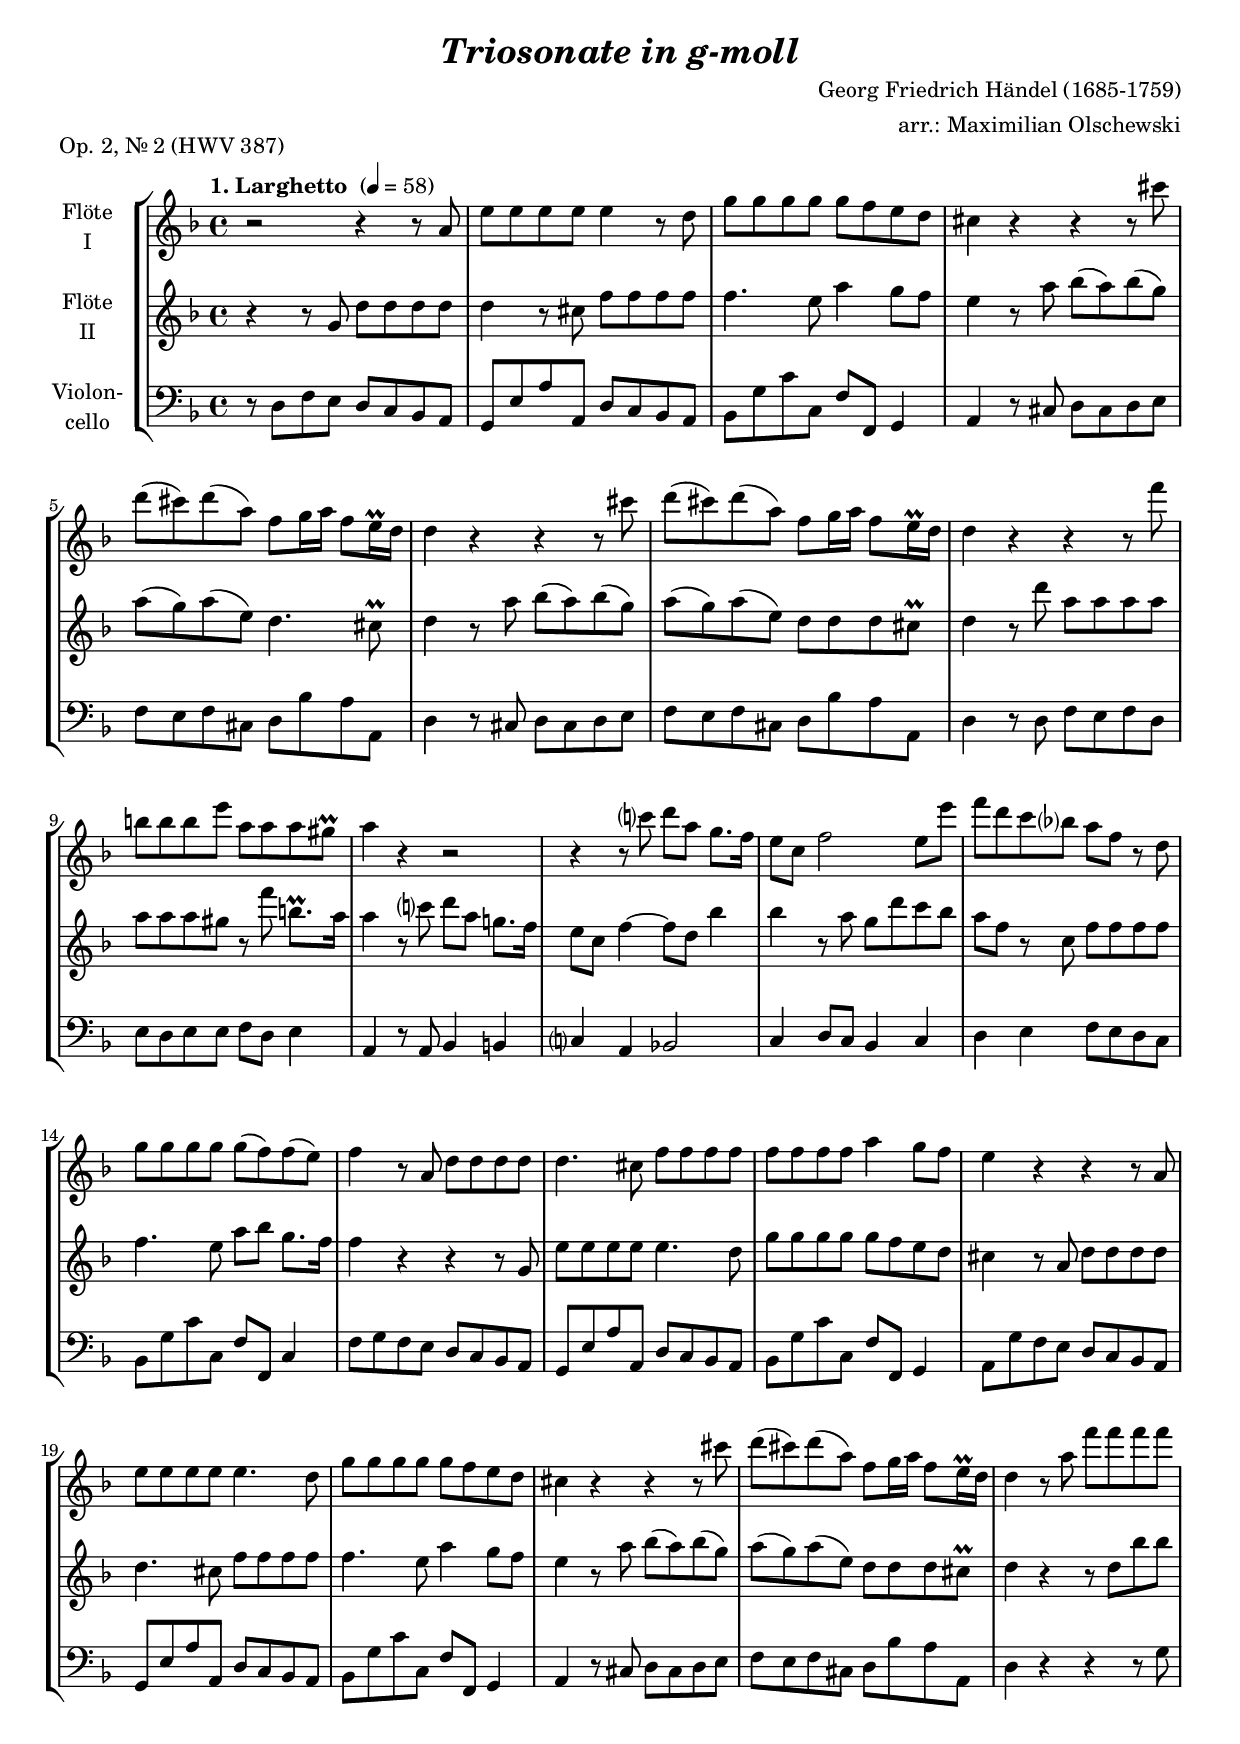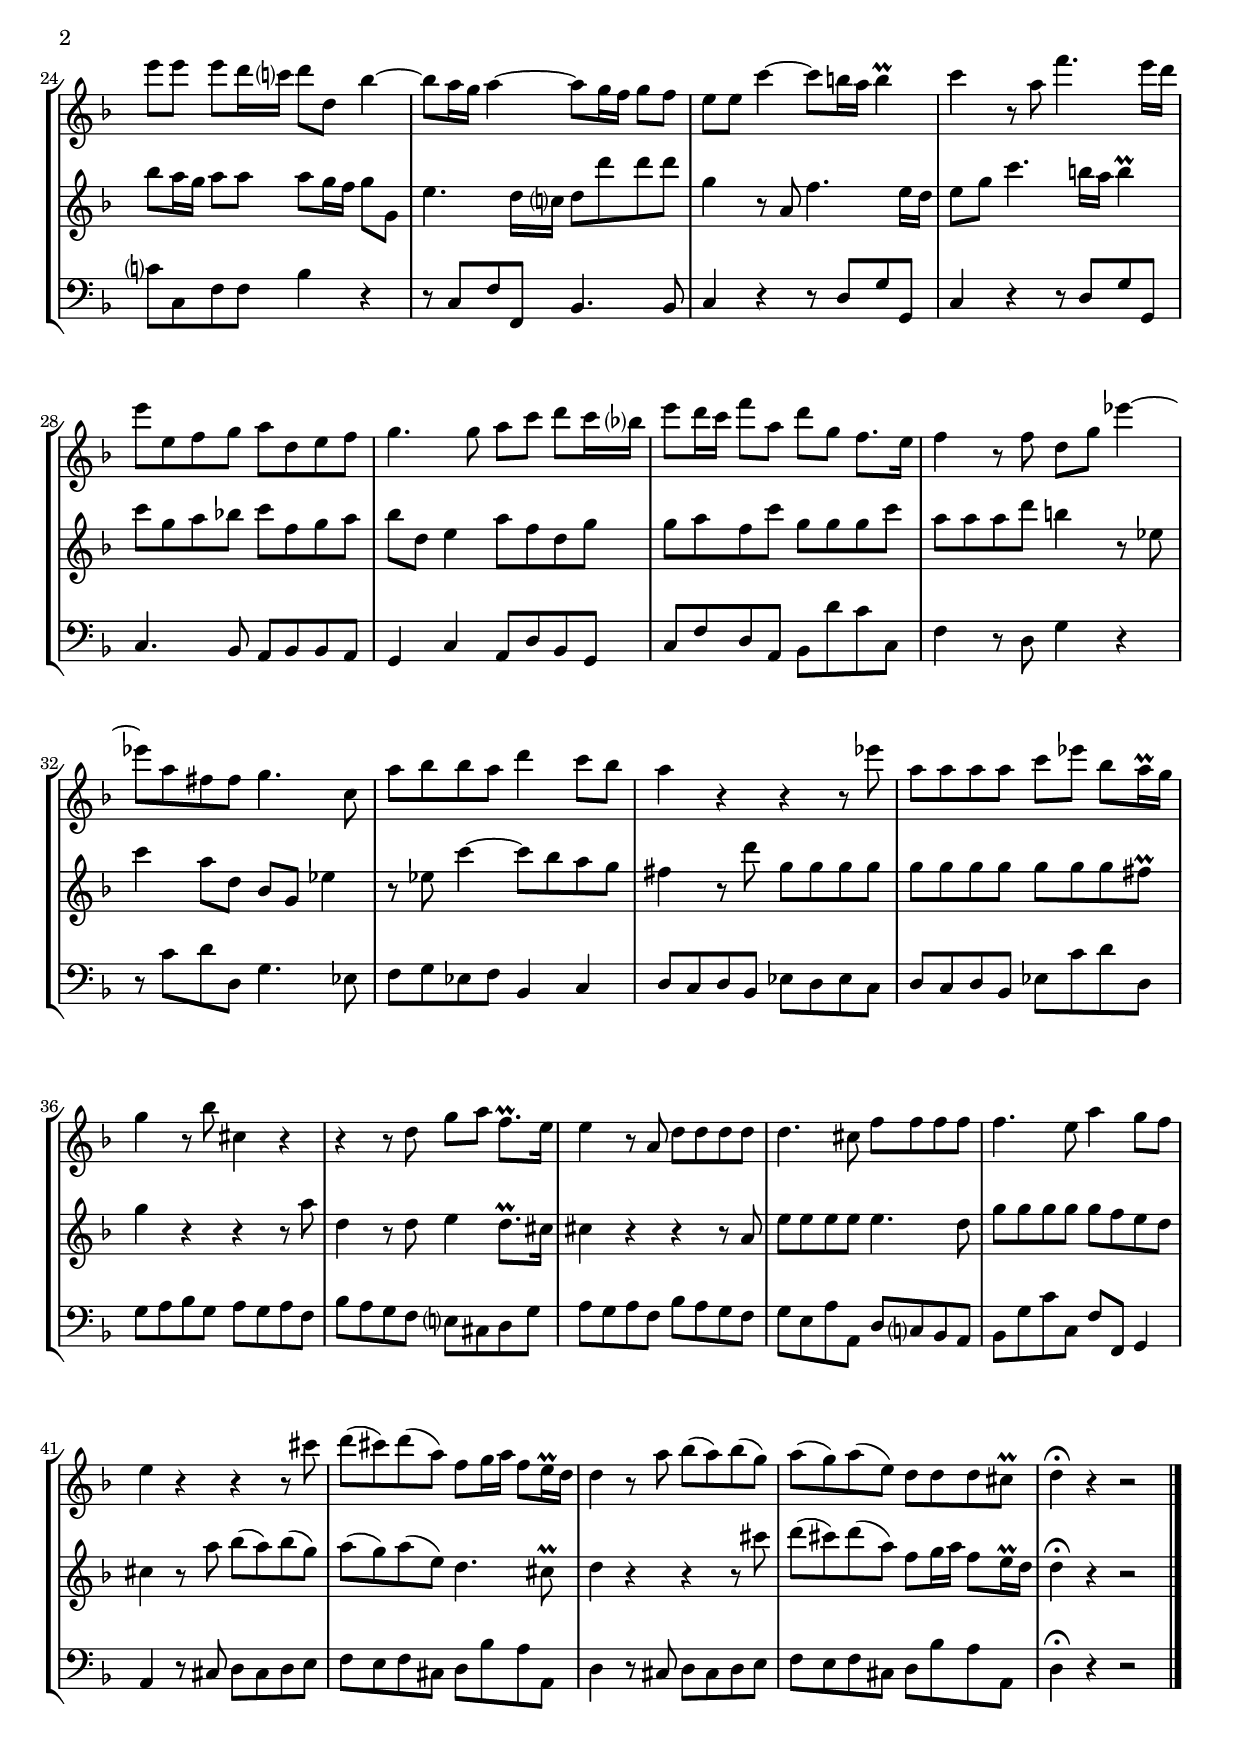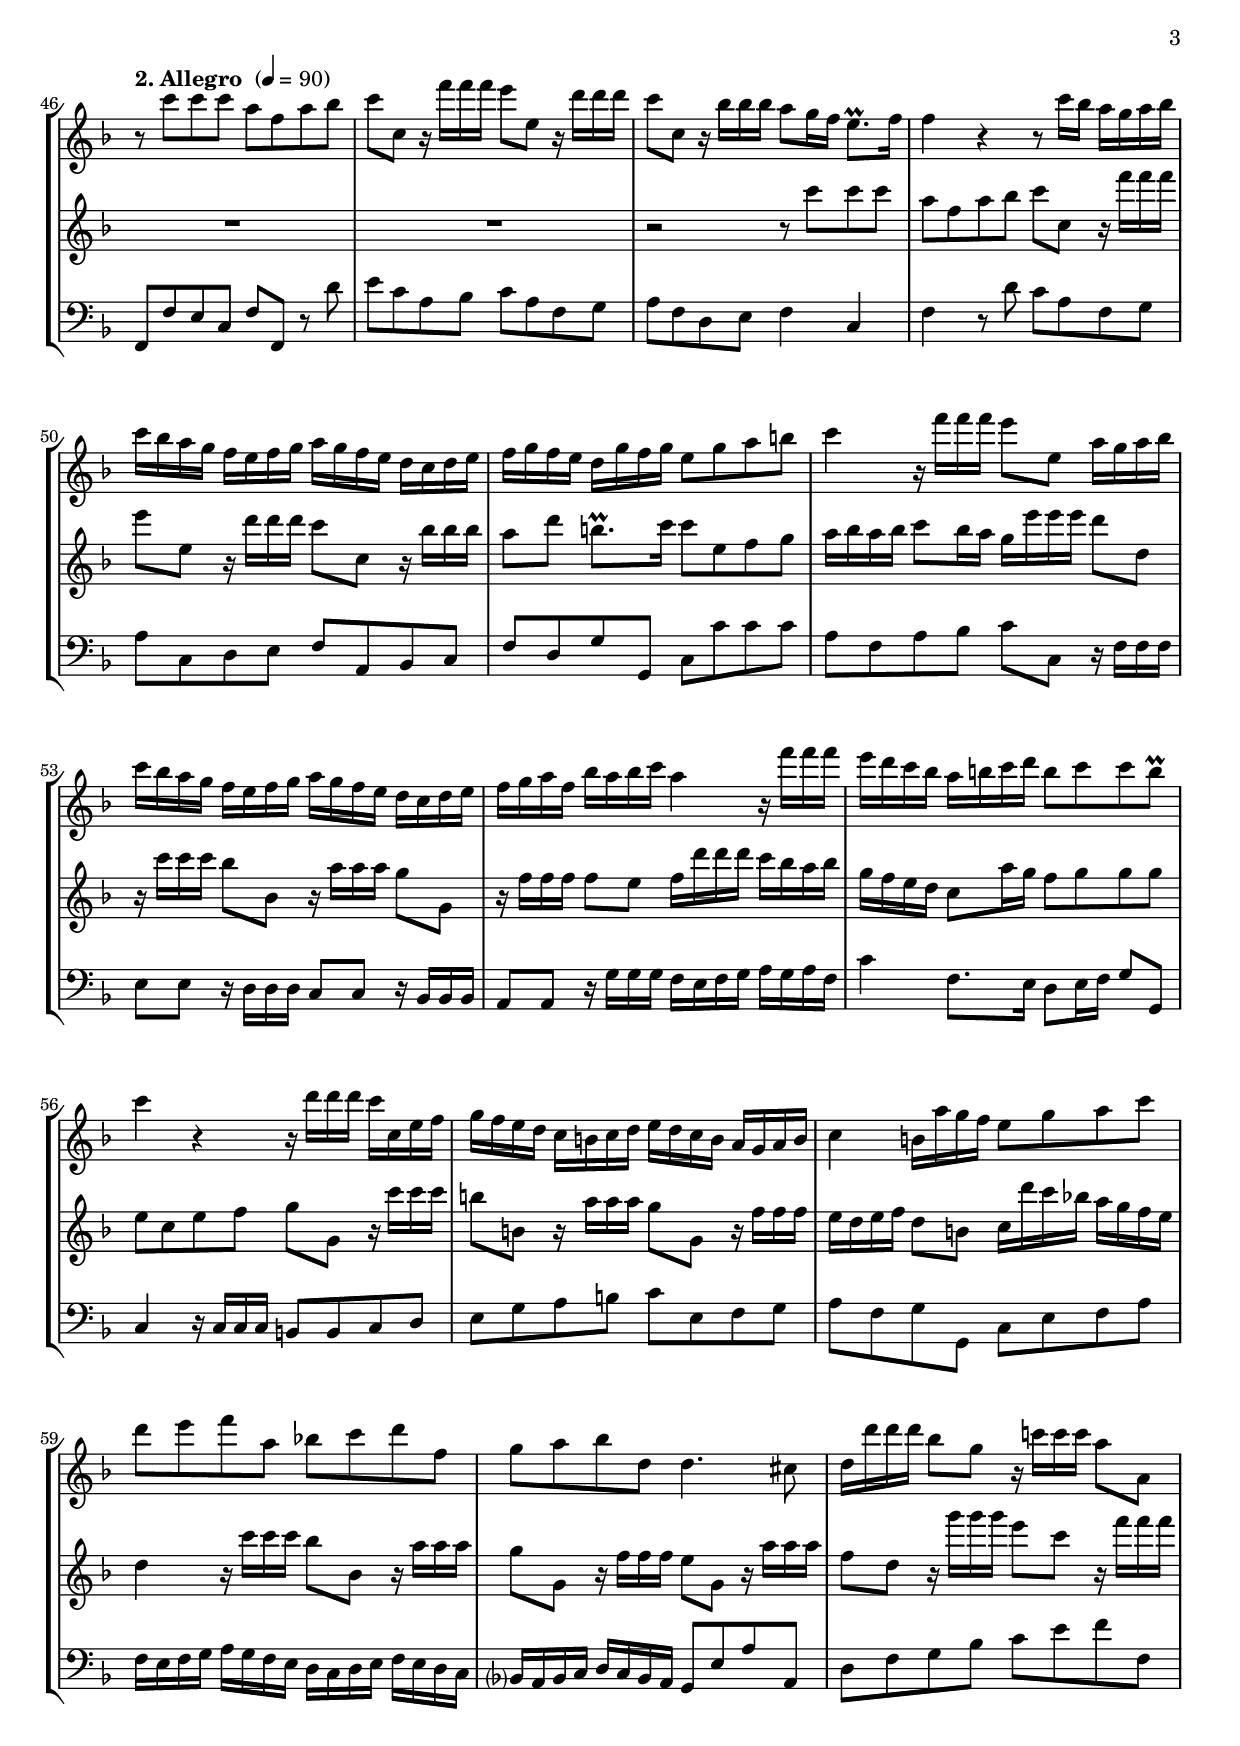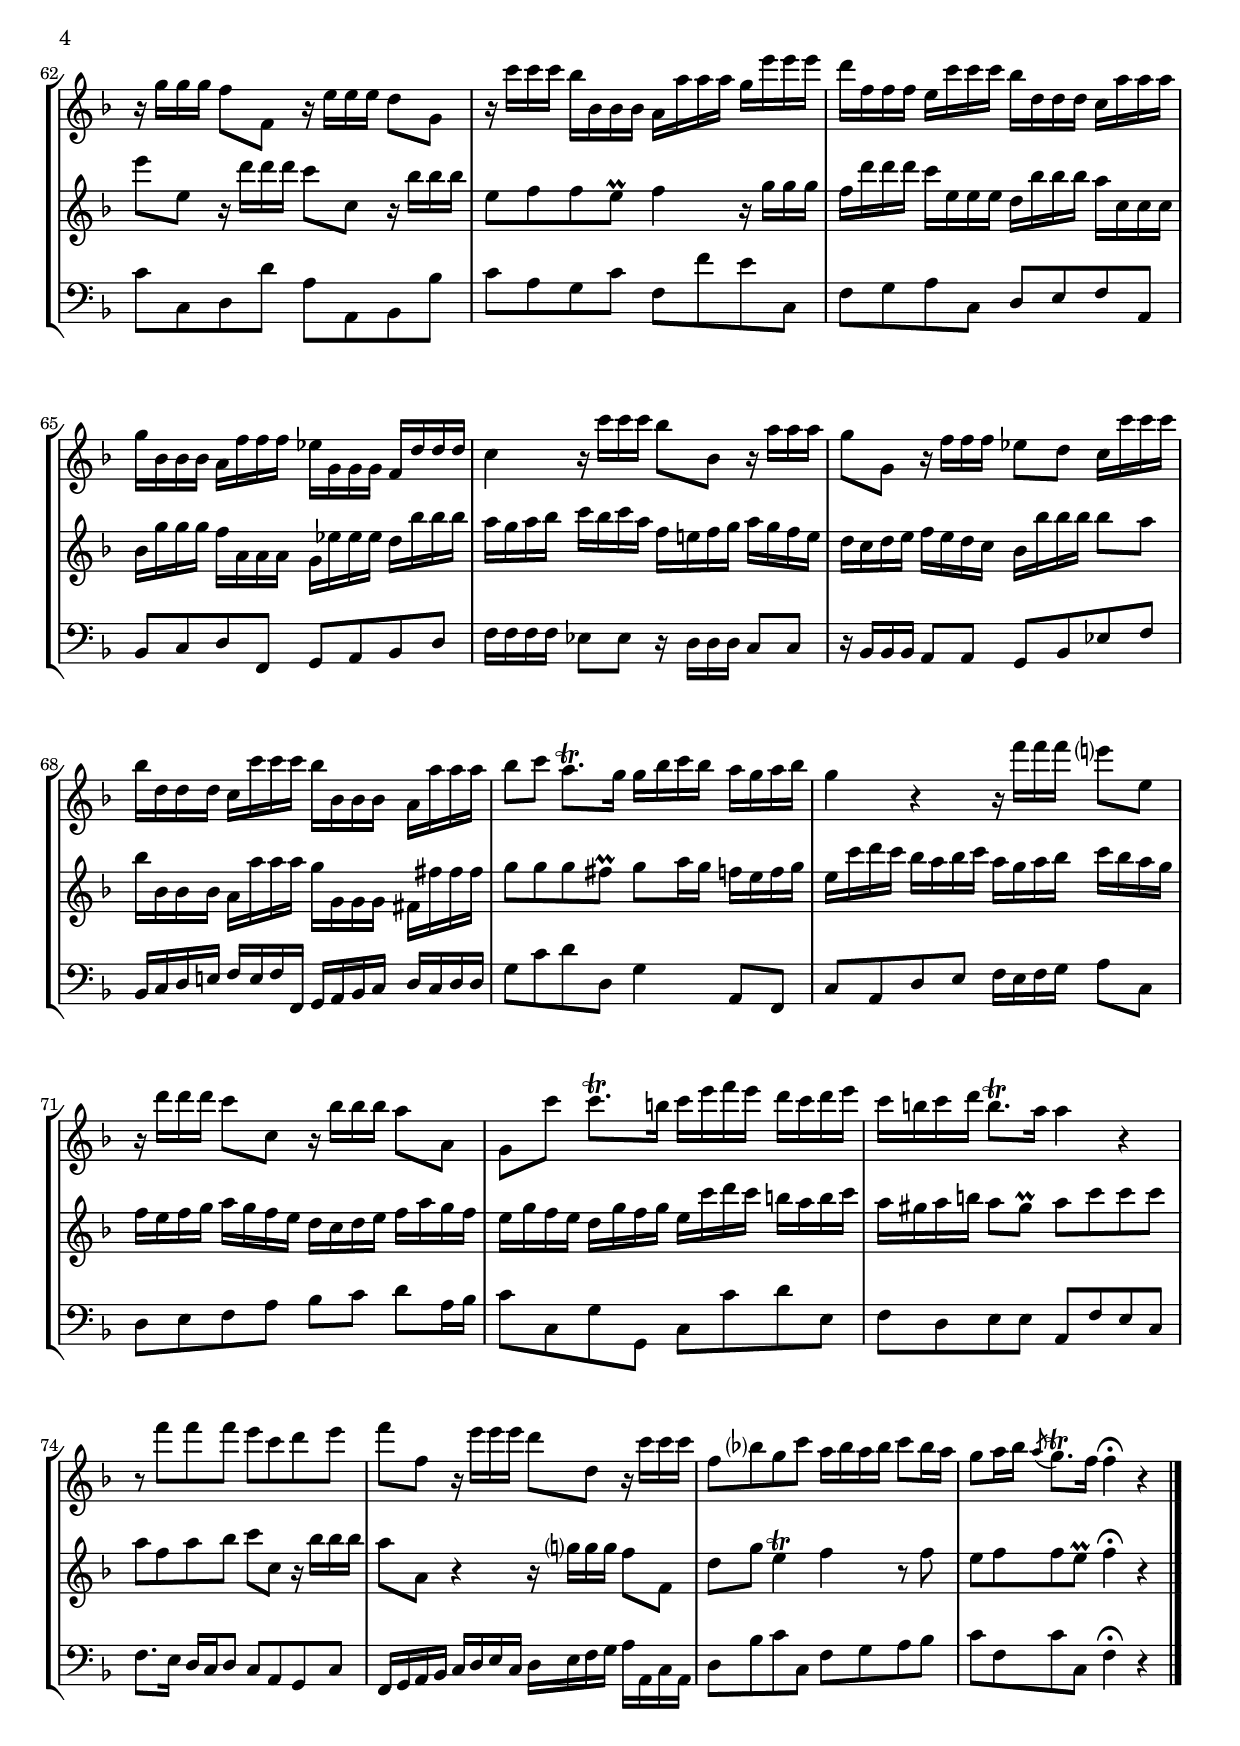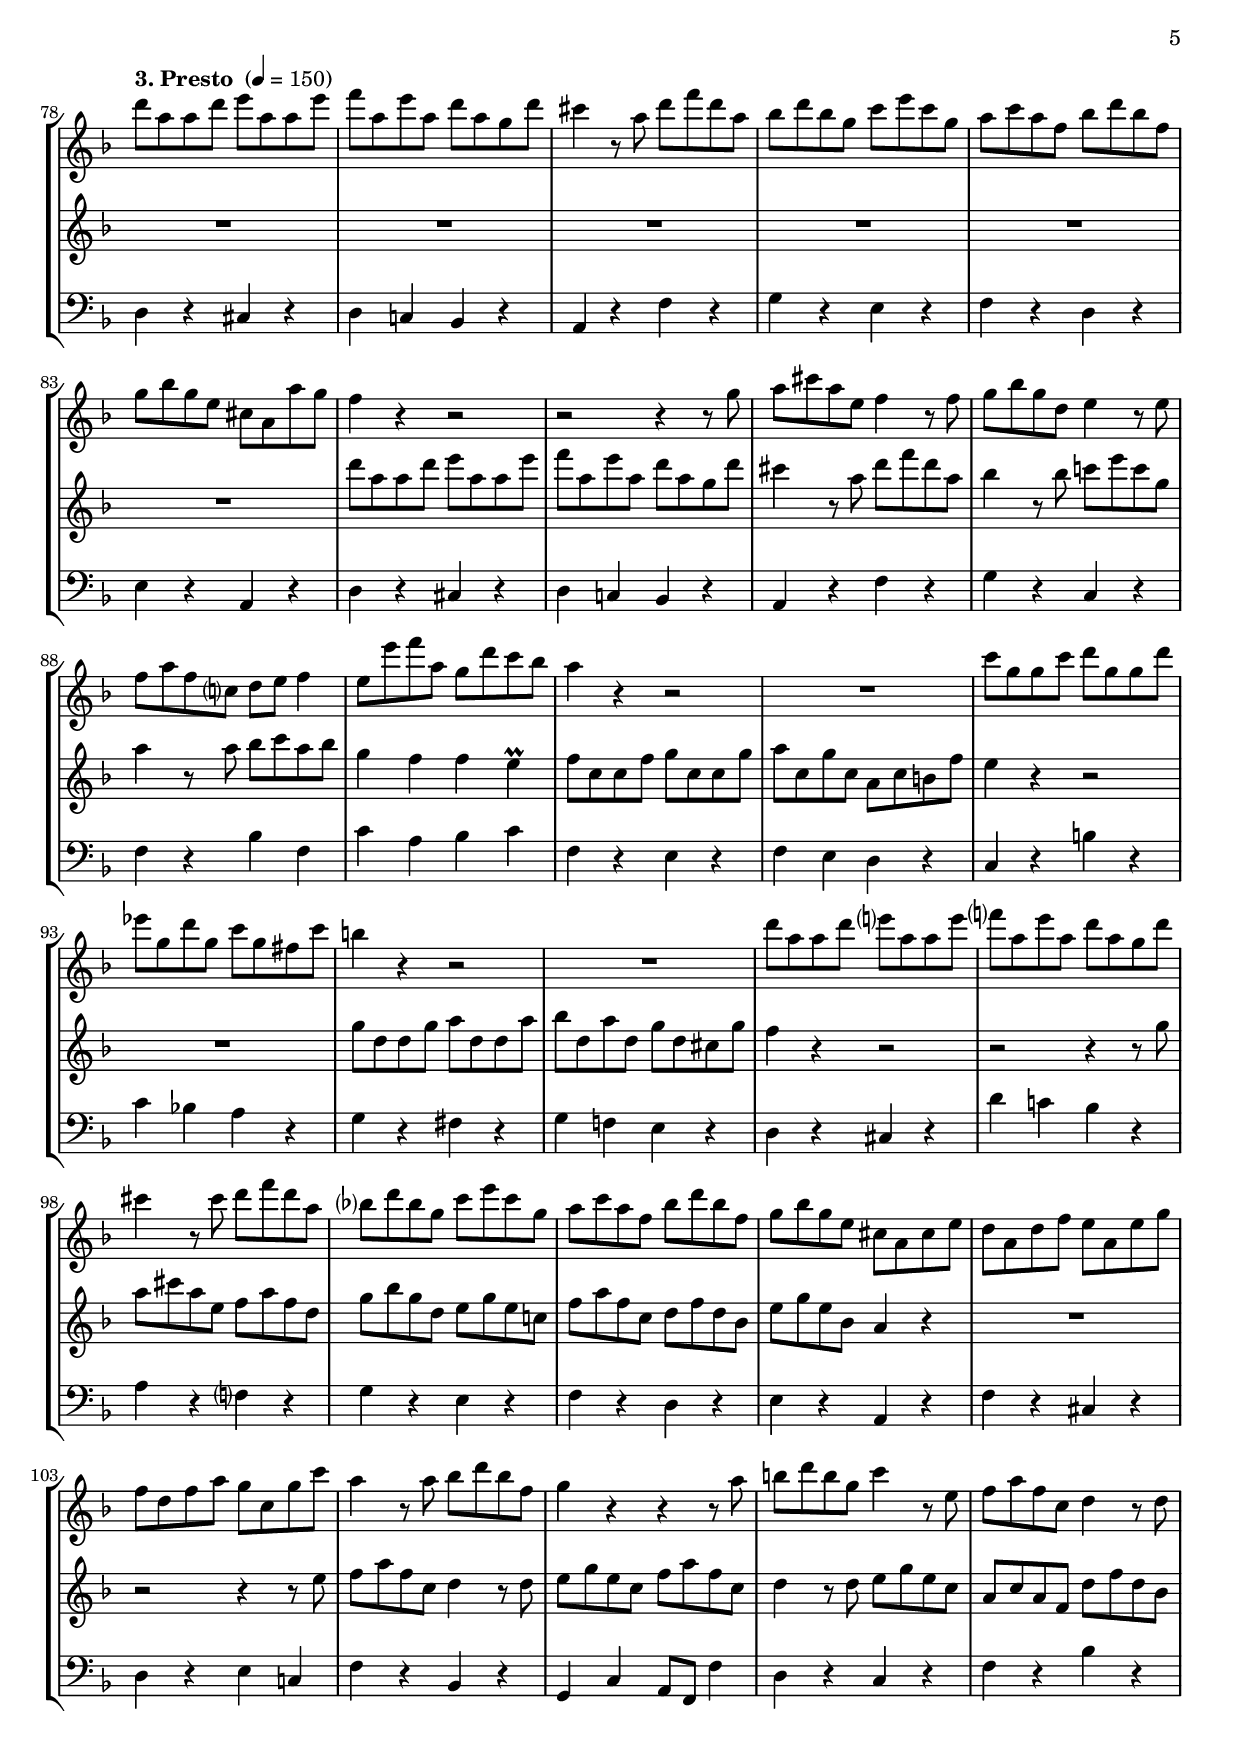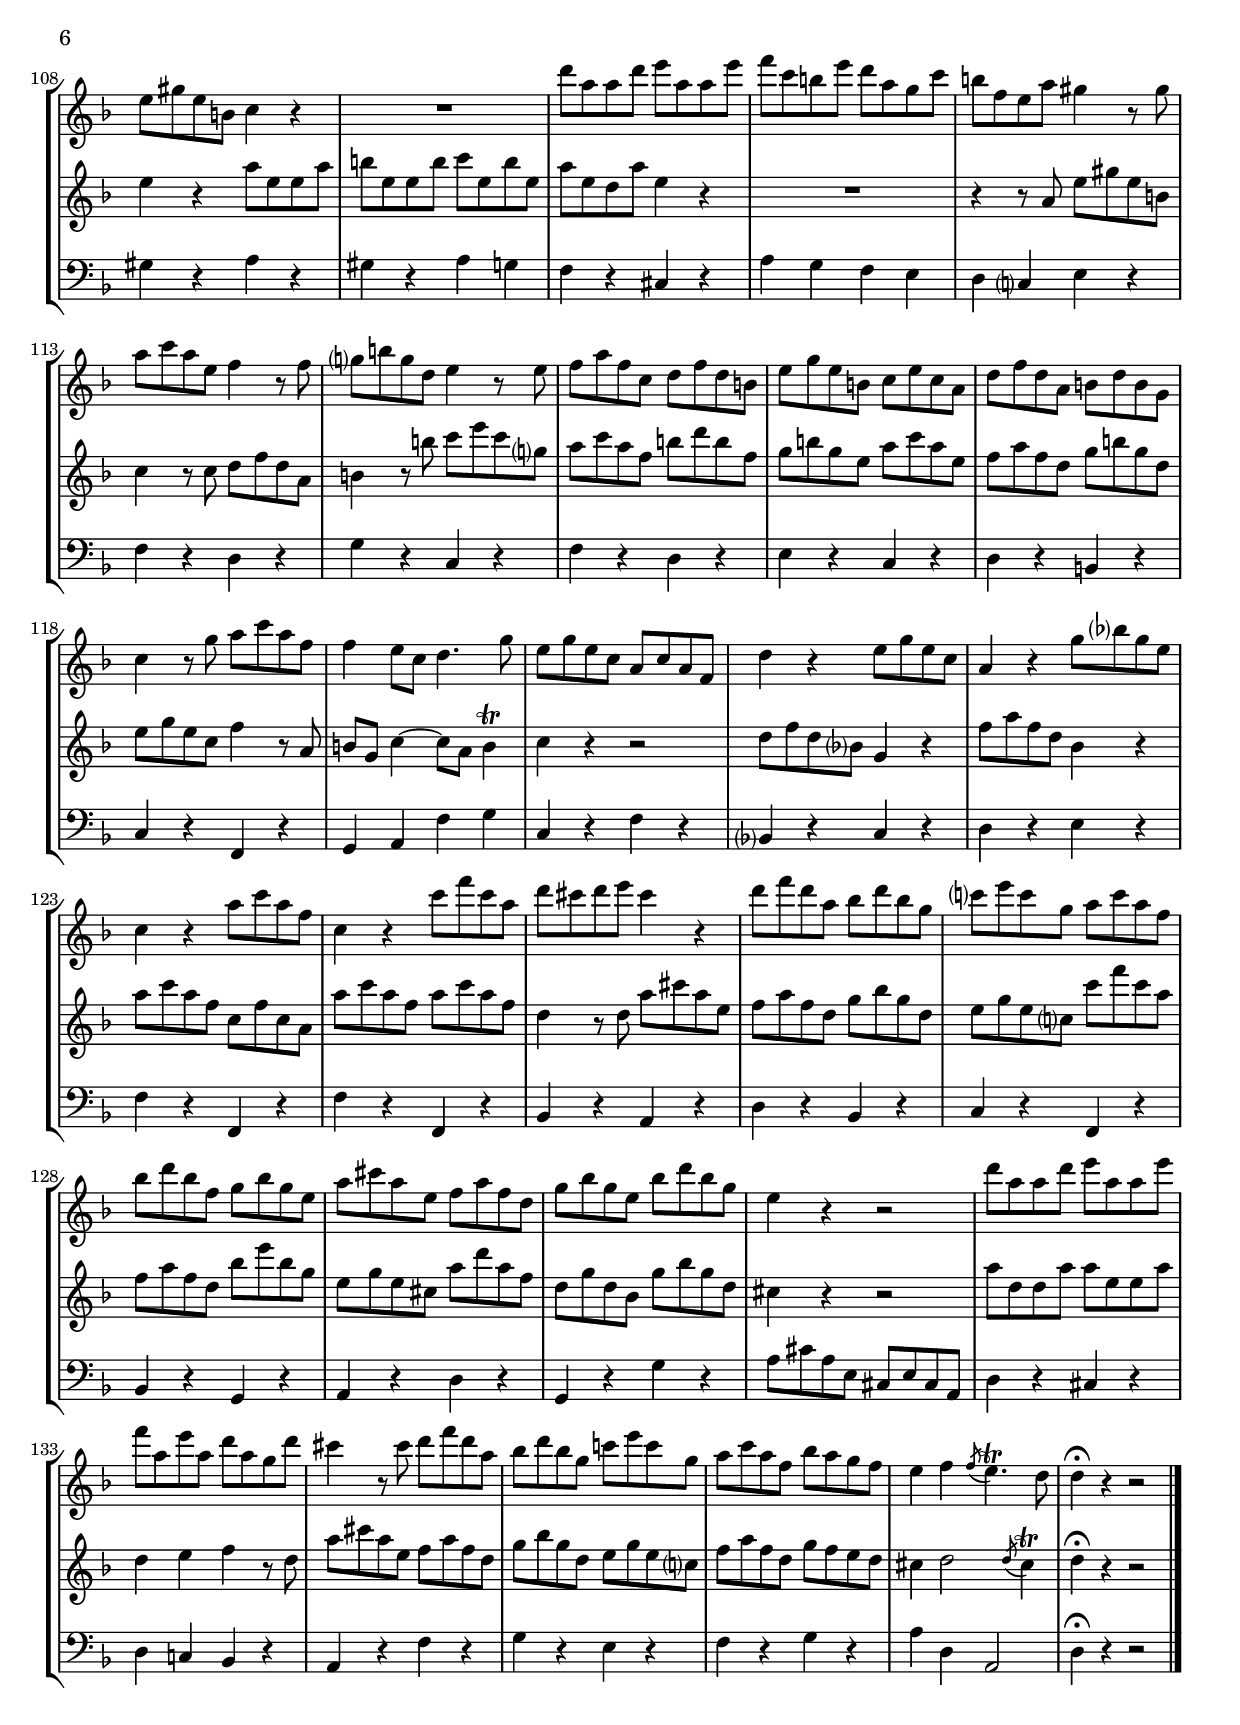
\version "2.18.2"
\include "deutsch.ly"

#(set-global-staff-size 19)

\header {
  title     = \markup \bold \italic "Triosonate in g-moll"
  composer  = "Georg Friedrich Händel (1685-1759)"
  arranger  = "arr.: Maximilian Olschewski"
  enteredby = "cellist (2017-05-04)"
  piece     = "Op. 2, Nr. 2 (HWV 387)"
}

voiceconsts = {
  \key d \minor
  \time 4/4
  \clef "treble"
%  \numericTimeSignature
  \compressFullBarRests
  % Set default beaming for all staves
%  \set Timing.beamExceptions = #'()
%  \set Timing.baseMoment     = #(ly:make-moment 1 4)
%  \set Timing.beatStructure  = #'(1 1 1)
}

mifl = "flute"
mikl = "clarinet"
mist = "string ensemble 1"
miba = "bassoon"
%miba = "harpsichord"
milo = "drawbar organ"

introa = {            \tempo "1. Larghetto " 4=58 }
introb = {     \break \tempo "2. Allegro "   4=90 }
introc = { \pageBreak \tempo "3. Presto "    4=150 }

va = \relative c'' {
  \voiceconsts

  \introa
  r2 r4 r8 a
  e' e e e e4 r8 d
  g8 g g g g f e d
  cis4 r r r8 cis'

  d( cis) d( a) f g16 a f8 e16\prall d
  d4 r r r8 cis'
  d( cis) d( a) f g16 a f8 e16\prall d
  d4 r r r8 f'

  h, h h e a, a a gis\prall
  a4 r r2
  r4 r8 c? d a g8. f16
  e8 c f2 e8 e'
  f d c b? a f r d

  g g g g g( f) f( e)
  f4 r8 a, d d d d
  d4. cis8 f f f f
  f f f f a4 g8 f
  e4 r r r8 a,

  e' e e e e4. d8
  g g g g g f e d
  cis4 r r r8 cis'
  d( cis) d( a) f g16 a f8 e16\prall d
  d4 r8 a' f' f f f

  e e e d16 c? d8 d, b'4~
  b8 a16 g a4~ a8 g16 f g8 f
  e e c'4~ c8 h16 a h4\prall
  c r8 a f'4. e16 d

  e8 e, f g a d, e f
  g4. g8 a c d c16 b?
  e8 d16 c f8 a, d g, f8. e16
  f4 r8 f d g es'4~

  es8 a, fis fis g4. c,8
  a' b b a d4 c8 b
  a4 r r r8 es'
  a, a a a c es b a16\prall g
  g4 r8 b cis,4 r

  r r8 d g a f8.\prall e16
  e4 r8 a, d d d d
  d4. cis8 f f f f
  f4. e8 a4 g8 f
  e4 r r r8 cis'

  d( cis) d( a) f g16 a f8 e16\prall d
  d4 r8 a' b( a) b( g)
  a( g) a( e) d d d cis\prall
  d4\fermata r r2 \bar "|."

  \introb
  r8 c' c c a f a b
  c c, r16 f' f f e8 e, r16 d' d d
  c8 c, r16 b' b b a8 g16 f e8.\prall f16

  f4 r r8 c'16 b a g a b
  c b a g f e f g a g f e d c d e
  f g f e d g f g e8 g a h

  c4 r16 f f f e8 e, a16 g a b
  c b a g f e f g a g f e d c d e
  f g a f b a b c a4 r16 f' f f

  e d c b a h c d h8 c c h\prall
  c4 r r16 d d d c c, e f
  g f e d c h c d e d c h a g a h

  c4 h16 a' g f e8 g a c
  d e f a, b! c d f,
  g a b d, d4. cis8
  d16 d' d d b8 g r16 c! c c a8 a,

  r16 g' g g f8 f, r16 e' e e d8 g,
  r16 c' c c b b, b b a a' a a g e' e e
  d f, f f e c' c c b d, d d c a' a a

  g b, b b a f' f f es g, g g f d' d d
  c4 r16 c' c c b8 b, r16 a' a a
  g8 g, r16 f' f f es8 d c16 c' c c

  b d, d d c c' c c b b, b b a a' a a
  b8 c a8.\trill g16 g b c b a g a b
  g4 r r16 f' f f e?8 e,

  r16 d' d d c8 c, r16 b' b b a8 a,
  g c' c8.\trill h16 c e f e d c d e
  c h c d h8.\trill a16 a4 r

  r8 f' f f e c d e
  f f, r16 e' e e d8 d, r16 c' c c
  f,8 b? g c a16 b a b c8 b16 a
  g8 a16 b \acciaccatura a8 g8.\trill f16 f4\fermata r \bar "|."

  \introc
  d'8 a a d e a, a e'
  f a, e' a, d a g d'
  cis4 r8 a d f d a
  b d b g c e c g

  a c a f b d b f
  g b g e cis a a' g
  f4 r r2
  r r4 r8 g
  a cis a e f4 r8 f
  g b g d e4 r8 e

  f a f c? d e f4
  e8 e' f a, g d' c b
  a4 r r2
  R1
  c8 g g c d g, g d'

  es g, d' g, c g fis c'
  h4 r r2
  R1
  d8 a a d e? a, a e'
  f? a, e' a, d a g d'

  cis4 r8 cis d f d a
  b? d b g c e c g
  a c a f b d b f
  g b g e cis a cis e
  d a d f e a, e' g

  f d f a g c, g' c
  a4 r8 a b d b f
  g4 r r r8 a
  h d h g c4 r8 e,
  f a f c d4 r8 d
  e gis e h c4 r

  R1
  d'8 a a d e a, a e'
  f c h e d a g c
  h f e a gis4 r8 gis
  a c a e f4 r8 f

  g? h g d e4 r8 e
  f a f c d f d h
  e g e h c e c a
  d f d a h d h g
  c4 r8 g' a c a f

  f4 e8 c d4. g8
  e g e c a c a f
  d'4 r e8 g e c
  a4 r g'8 b? g e
  c4 r a'8 c a f

  c4 r c'8 f c a
  d cis d e cis4 r
  d8 f d a b d b g
  c? e c g a c a f
  b d b f g b g e

  a cis a e f a f d
  g b g e b' d b g
  e4 r r2
  d'8 a a d e a, a e'
  f a, e' a, d a g d'

  cis4 r8 cis d f d a
  b d b g c! e c g
  a c a f b a g f
  e4 f \acciaccatura f8 e4.\trill d8
  d4\fermata r r2 \bar "|."
}

vb = \relative c'' {
  \voiceconsts

  \introa
  r4 r8 g d' d d d
  d4 r8 cis f f f f
  f4. e8 a4 g8 f
  e4 r8 a b( a) b( g)

  a( g) a( e) d4. cis8\prall
  d4 r8 a' b( a) b( g)
  a( g) a( e) d d d cis\prall
  d4 r8 d' a a a a

  a a a gis r f' h,8.\prall a16
  a4 r8 c? d a g!8. f16
  e8 c f4~ f8 d b'4
  b r8 a g d' c b

  a f r c f f f f
  f4. e8 a b g8. f16
  f4 r r r8 g,
  e' e e e e4. d8
  g g g g g f e d

  cis4 r8 a d d d d
  d4. cis8 f f f f
  f4. e8 a4 g8 f
  e4 r8 a b( a) b( g)
  a(g) a( e) d d d cis\prall

  d4 r r8 d b' b
  b a16 g a8 a a g16 f g8 g,
  e'4. d16 c? d8 d' d d
  g,4 r8 a, f'4. e16 d

  e8 g c4. h16 a h4\prall
  c8 g a b! c f, g a
  b d, e4 a8 f d g
  g a f c' g g g c
  a a a d h4 r8 es,

  c'4 a8 d, b g es'4
  r8 es c'4~ c8 b a g
  fis4 r8 d' g, g g g
  g g g g g g g fis\prall
  g4 r r r8 a

  d,4 r8 d e4 d8.\prall cis16
  cis4 r r r8 a
  e' e e e e4. d8
  g g g g g f e d
  cis4 r8 a' b( a) b( g)

  a( g) a( e) d4. cis8\prall
  d4 r r r8 cis' d( cis) d( a) f g16 a f8 e16\prall d
  d4\fermata r r2 \bar "|."

  \introb
  R1*2
  r2 r8 c' c c
  a f a b c c, r16 f' f f
  e8 e, r16 d' d d c8 c, r16 b' b b

  a8 d h8.\prall c16 c8 e, f g
  a16 b a b c8 b16 a g e' e e d8 d,
  r16 c' c c b8 b, r16 a' a a g8 g,

  r16 f' f f f8 e f16 d' d d c b a b
  g f e d c8 a'16 g f8 g g g
  e c e f g g, r16 c' c c

  h8 h, r16 a' a a g8 g, r16 f' f f
  e d e f d8 h c16 d' c b! a g f e
  d4 r16 c' c c b8 b, r16 a' a a

  g8 g, r16 f' f f e8 g, r16 a' a a
  f8 d r16 g' g g e8 c r16 f f f
  e8 e, r16 d' d d c8 c, r16 b' b b

  e,8 f f e\prall f4 r16 g g g
  f d' d d c e, e e d b' b b a c, c c
  b g' g g f a, a a g es' es es d b' b b

  a g a b c b c a f e! f g a g f e
  d c d e f e d c b b' b b b8 a
  b16 b, b b a a' a a g g, g g fis fis' fis fis

  g8 g g fis\prall g a16 g f e f g
  e c' d c b a b c a g a b c b a g
  f e f g a g f e d c d e f a g f

  e g f e d g f g e c' d c h a h c
  a gis a h a8 gis\prall a c c c
  a f a b c c, r16 b' b b

  a8 a, r4 r16 g'? g g f8 f,
  d' g e4\trill f r8 f
  e f f e\prall f4\fermata r \bar "|."

  \introc
  R1*6
  d'8 a a d e a, a e'
  f a, e' a, d a g d'
  cis4 r8 a d f d a
  b4 r8 b c! e c g

  a4 r8 a b c a b
  g4 f f e\prall
  f8 c c f g c, c g'
  a c, g' c, a c h f'
  e4 r r2

  R1
  g8 d d g a d, d a'
  b d, a' d, g d cis g'
  f4 r r2
  r r4 r8 g
  a cis a e f a f d

  g b g d e g e c!
  f a f c d f d b
  e g e b a4 r
  R1
  r2 r4 r8 e'
  f a f c d4 r8 d

  e g e c f a f c
  d4 r8 d e g e c
  a c a f d' f d b
  e4 r a8 e e a
  h e, e h' c e, h' e,

  a e d a' e4 r
  R1
  r4 r8 a, e' gis e h
  c4 r8 c d f d a
  h4 r8 h' c e c g?

  a c a f h d h f
  g h g e a c a e
  f a f d g h g d
  e g e c f4 r8 a,

  h g c4~ c8 a h4\trill
  c r r2
  d8 f d b? g4 r
  f'8 a f d b4 r
  a'8 c a f c f c a

  a' c a f a c a f
  d4 r8 d a' cis a e
  f a f d g b g d
  e g e c? c' f c a
  f a f d b' e b g

  e g e cis a' d a f
  d g d b g' b g d
  cis4 r r2
  a'8 d, d a' a e e a
  d,4 e f r8 d

  a' cis a e f a f d
  g b g d e g e c?
  f a f d g f e d
  cis4 d2 \acciaccatura d8 cis4\trill
  d\fermata r r2 \bar "|."
}

vc = \relative c {
  \voiceconsts
  \clef "bass"

  \introa
  r8 d f e d c b a
  g e' a a, d c b a
  b g' c c, f f, g4
  a r8 cis d cis d e

  f e f cis d b' a a,
  d4 r8 cis d cis d e
  f e f cis d b' a a,
  d4 r8 d f e f d
  e d e e f d e4

  a, r8 a b4 h
  c? a b!2
  c4 d8 c b4 c
  d e f8 e d c
  b g' c c, f f, c'4
  f8 g f e d c b a

  g e' a a, d c b a
  b g' c c, f f, g4
  a8 g' f e d c b a
  g e' a a, d c b a
  b g' c c, f f, g4

  a r8 cis d cis d e
  f e f cis d b' a a,
  d4 r r r8 g
  c? c, f f b4 r
  r8 c, f f, b4. b8

  c4 r r8 d g g,
  c4 r r8 d g g,
  c4. b8 a b b a
  g4 c a8 d b g
  c f d a b d' c c,
  f4 r8 d g4 r

  r8 c d d, g4. es8
  f g es f b,4 c
  d8 c d b es d es c
  d c d b es c' d d,
  g a b g a g a f

  b a g f e? cis d g
  a g a f b a g f
  g e a a, d c? b a
  b g' c c, f f, g4
  a r8 cis d cis d e

  f e f cis d b' a a,
  d4 r8 cis d cis d e
  f e f cis d b' a a,
  d4\fermata r r2 \bar "|."

  \introb
  f,8 f' e c f f, r d''
  e c a b c a f g
  a f d e f4 c
  f r8 d' c a f g
  a c, d e f a, b c

  f d g g, c c' c c
  a f a b c c, r16 f f f
  e8 e r16 d d d c8 c r16 b b b

  a8 a r16 g' g g f e f g a g a f
  c'4 f,8. e16 d8 e16 f g8 g,
  c4 r16 c c c h8 h c d
  e g a h c e, f g

  a f g g, c e f a
  f16 e f g a g f e d c d e f e d c
  b? a b c d c b a g8 e' a a,

  d f g b c e f f,
  c' c, d d' a a, b b'
  c a g c f, f' e c,
  f g a c, d e f a,
  b c d f, g a b d

  f16 f f f es8 es r16 d d d c8 c
  r16 b b b a8 a g b es f
  b,16 c d e! f e f f, g a b c d c d d

  g8 c d d, g4 a,8 f
  c' a d e f16 e f g a8 c,
  d e f a b c d a16 b
  c8 c, g' g, c c' d e, f d e e a, f' e c

  f8. e16 d c d8 c a g c
  f,16 g a b c d e c d e f g a a, c a
  d8 b' c c, f g a b
  c f, c' c, f4\fermata r \bar "|."

  \introc
  d r cis r
  d c! b r
  a r f' r
  g r e r
  f r d r
  e r a, r
  d r cis r
  d c! b r

  a r f' r
  g r c, r
  f r b f
  c' a b c
  f, r e r
  f e d r
  c r h' r
  c b! a r

  g r fis r
  g f! e r
  d r cis r
  d' c! b r
  a r f? r
  g r e r
  f r d r
  e r a, r

  f' r cis r
  d r e c!
  f r b, r
  g c a8 f f'4
  d r c r
  f r b r
  gis r a r

  gis r a g
  f r cis r
  a' g f e
  d c? e r
  f r d r
  g r c, r
  f r d r

  e r c r
  d r h r
  c r f, r
  g a f' g
  c, r f r
  b,? r c r
  d r e r

  f r f, r
  f' r f, r
  b r a r
  d r b r
  c r f, r
  b r g r
  a r d r
  g, r g' r

  a8 cis a e cis e cis a
  d4 r cis r
  d c! b r
  a r f' r
  g r e r
  f r g r
  a d, a2
  d4\fermata r r2 \bar "|."
}


music = \new StaffGroup <<
      \new Staff {
	\set Staff.midiInstrument = \mifl
	\set Staff.instrumentName = \markup \center-column { "Flöte" "I" }
	\transpose d d { \va }
      }

      \new Staff {
	\set Staff.midiInstrument = \mifl
	\set Staff.instrumentName = \markup \center-column { "Flöte" "II" }
	\transpose d d { \vb }
      }

      \new Staff {
	\set Staff.midiInstrument = \miba
	\set Staff.instrumentName = \markup \center-column { "Violon-" "cello" }
	\transpose d d { \vc }
      }
>>

\book {
  \score {
    \music
    \layout {}
  }

  \score {
    \unfoldRepeats \music

    \midi {
      \context {
        \Score
      }
    }
  }
}
